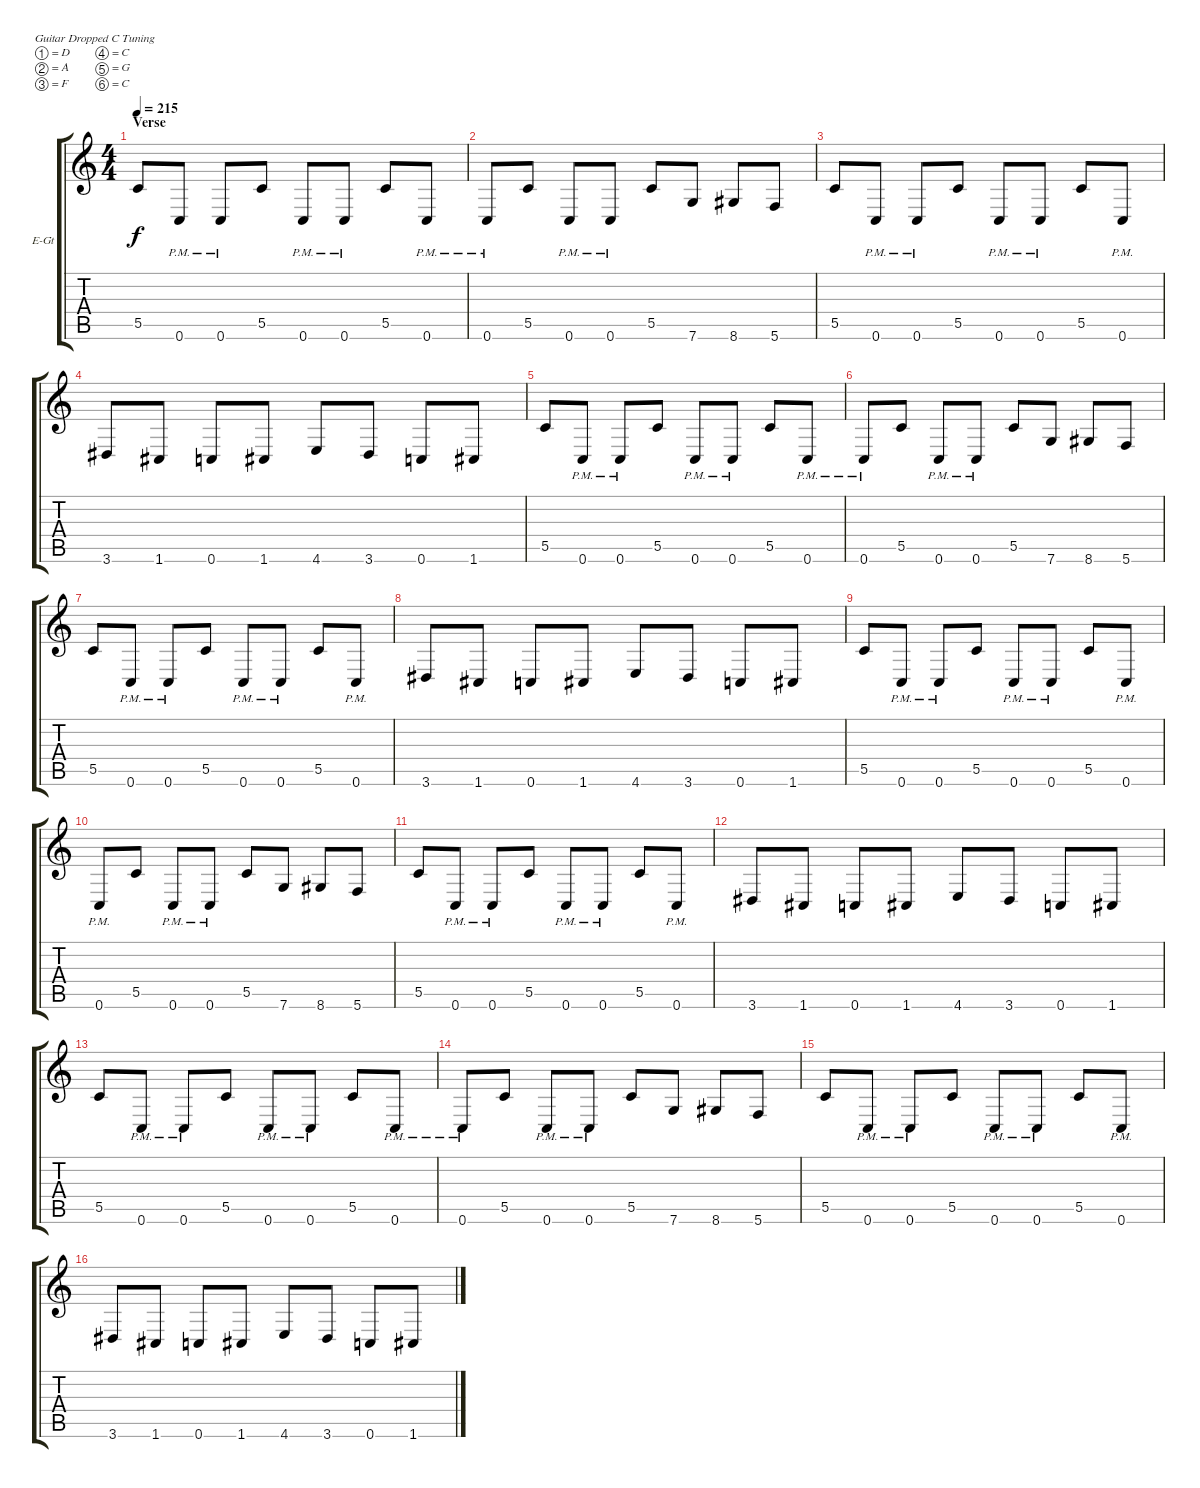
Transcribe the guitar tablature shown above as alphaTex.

\defaultSystemsLayout 4
\bracketExtendMode groupsimilarinstruments
\firstSystemTrackNameOrientation horizontal
\otherSystemsTrackNameOrientation horizontal
\track ("Guitar 1" "E-Gt") {instrument distortionguitar}
\staff {score tabs}
\tuning (D4 A3 F3 C3 G2 C2)
\ts (4 4)
\section ("" "Verse")
\tempo 215
\clef g2
\ks c
5.5.8{dy f instrument distortionguitar} 0.6{pm}.8 0.6{pm}.8 5.5.8 0.6{pm}.8 0.6{pm}.8 5.5.8 0.6{pm}.8 |
0.6{pm}.8 5.5.8 0.6{pm}.8 0.6{pm}.8 5.5.8 7.6.8 8.6.8 5.6.8 |
5.5.8 0.6{pm}.8 0.6{pm}.8 5.5.8 0.6{pm}.8 0.6{pm}.8 5.5.8 0.6{pm}.8 |
3.6.8 1.6.8 0.6.8 1.6.8 4.6.8 3.6.8 0.6.8 1.6.8 |
5.5.8 0.6{pm}.8 0.6{pm}.8 5.5.8 0.6{pm}.8 0.6{pm}.8 5.5.8 0.6{pm}.8 |
0.6{pm}.8 5.5.8 0.6{pm}.8 0.6{pm}.8 5.5.8 7.6.8 8.6.8 5.6.8 |
5.5.8 0.6{pm}.8 0.6{pm}.8 5.5.8 0.6{pm}.8 0.6{pm}.8 5.5.8 0.6{pm}.8 |
3.6.8 1.6.8 0.6.8 1.6.8 4.6.8 3.6.8 0.6.8 1.6.8 |
5.5.8 0.6{pm}.8 0.6{pm}.8 5.5.8 0.6{pm}.8 0.6{pm}.8 5.5.8 0.6{pm}.8 |
0.6{pm}.8 5.5.8 0.6{pm}.8 0.6{pm}.8 5.5.8 7.6.8 8.6.8 5.6.8 |
5.5.8 0.6{pm}.8 0.6{pm}.8 5.5.8 0.6{pm}.8 0.6{pm}.8 5.5.8 0.6{pm}.8 |
3.6.8 1.6.8 0.6.8 1.6.8 4.6.8 3.6.8 0.6.8 1.6.8 |
5.5.8 0.6{pm}.8 0.6{pm}.8 5.5.8 0.6{pm}.8 0.6{pm}.8 5.5.8 0.6{pm}.8 |
0.6{pm}.8 5.5.8 0.6{pm}.8 0.6{pm}.8 5.5.8 7.6.8 8.6.8 5.6.8 |
5.5.8 0.6{pm}.8 0.6{pm}.8 5.5.8 0.6{pm}.8 0.6{pm}.8 5.5.8 0.6{pm}.8 |
3.6.8 1.6.8 0.6.8 1.6.8 4.6.8 3.6.8 0.6.8 1.6.8
